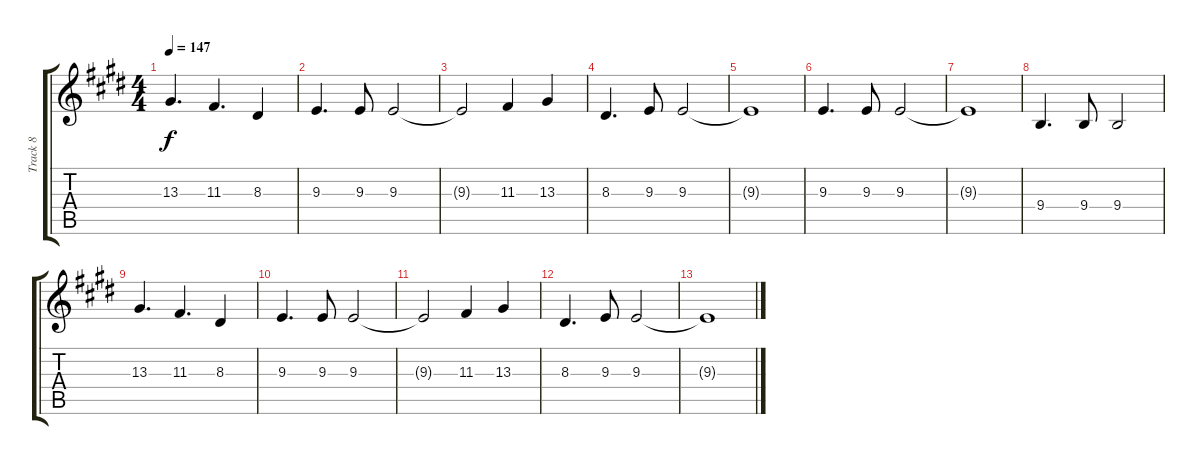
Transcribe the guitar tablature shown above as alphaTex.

\track ("Track 8" "Track 8") {instrument brightacousticpiano}
\staff {score tabs}
\tuning (E4 B3 G3 D3 A2 E2) {hide}
\ts (4 4)
\tempo 147
\clef g2
\ks e
13.3.4{d dy f} 11.3.4{d} 8.3.4 |
9.3.4{d} 9.3.8 9.3.2 |
9.3{t}.2 11.3.4 13.3.4 |
8.3.4{d} 9.3.8 9.3.2 |
9.3{t}.1 |
9.3.4{d} 9.3.8 9.3.2 |
9.3{t}.1 |
9.4.4{d} 9.4.8 9.4.2 |
13.3.4{d} 11.3.4{d} 8.3.4 |
9.3.4{d} 9.3.8 9.3.2 |
9.3{t}.2 11.3.4 13.3.4 |
8.3.4{d} 9.3.8 9.3.2 |
9.3{t}.1
